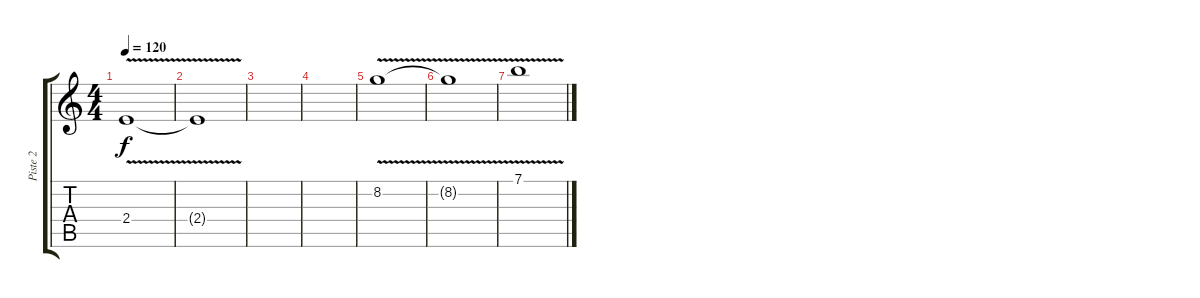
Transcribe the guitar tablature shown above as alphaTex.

\track ("Piste 2" "Piste 2") {instrument electricguitarclean}
\staff {score tabs}
\tuning (E4 B3 G3 D3 A2 E2) {hide}
\ts (4 4)
\tempo 120
\clef g2
\ks c
2.4{v}.1{dy f instrument electricguitarjazz} |
2.4{t}.1 |
|
|
8.2{v}.1 |
8.2{t}.1 |
7.1{v}.1
